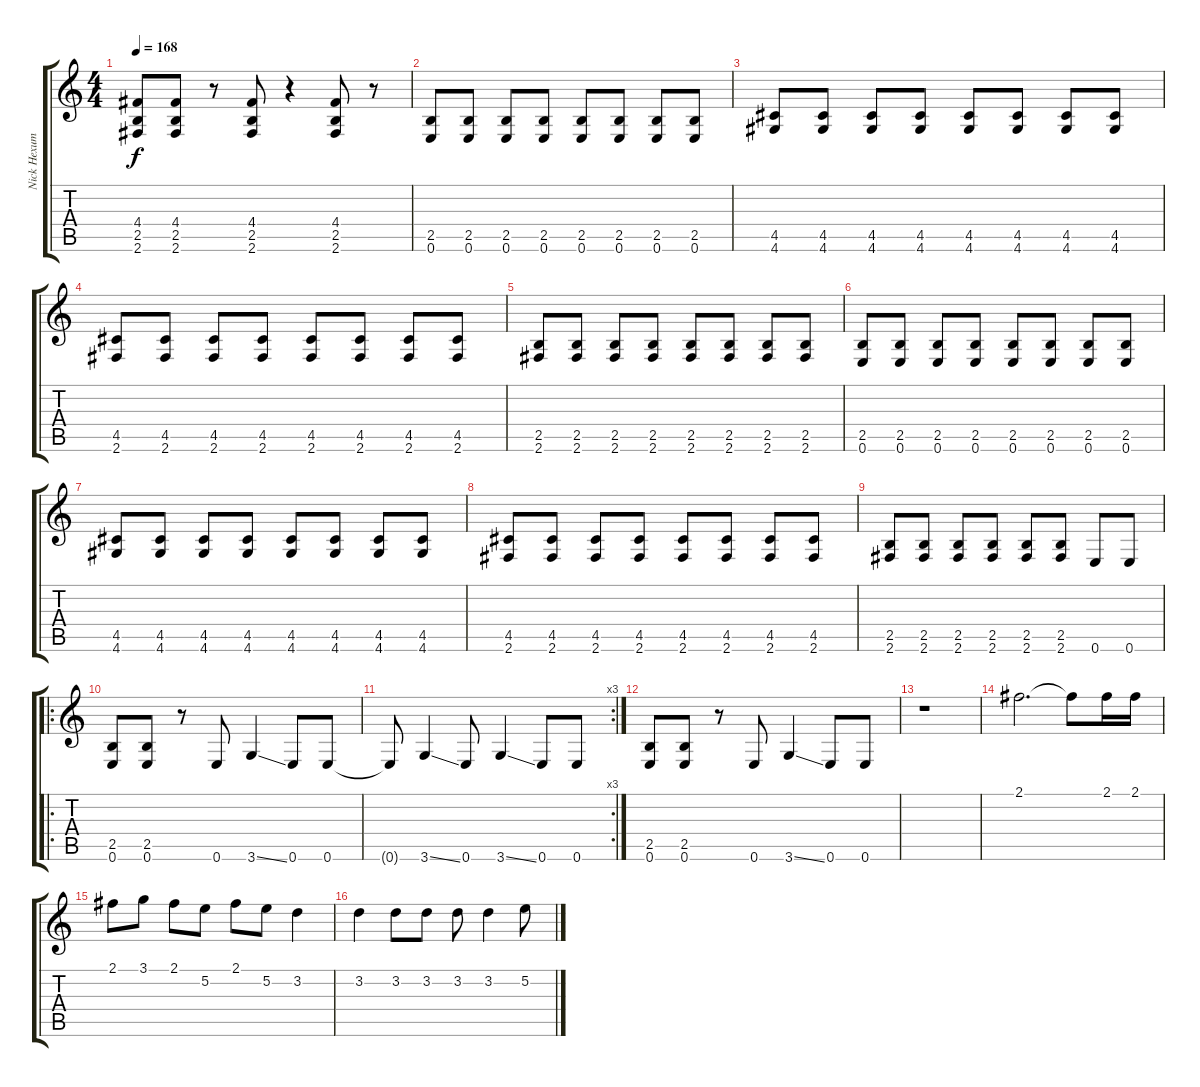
\track ("Nick Hexum" "Nick Hexum") {instrument distortionguitar}
\staff {score tabs}
\tuning (E4 B3 G3 D3 A2 E2) {hide}
\ts (4 4)
\tempo 168
\clef g2
\ks c
(4.4 2.5 2.6).8{dy f} (4.4 2.5 2.6).8 r.8 (4.4 2.5 2.6).8 r.4 (4.4 2.5 2.6).8 r.8 |
(2.5 0.6).8 (2.5 0.6).8 (2.5 0.6).8 (2.5 0.6).8 (2.5 0.6).8 (2.5 0.6).8 (2.5 0.6).8 (2.5 0.6).8 |
(4.5 4.6).8 (4.5 4.6).8 (4.5 4.6).8 (4.5 4.6).8 (4.5 4.6).8 (4.5 4.6).8 (4.5 4.6).8 (4.5 4.6).8 |
(4.5 2.6).8 (4.5 2.6).8 (4.5 2.6).8 (4.5 2.6).8 (4.5 2.6).8 (4.5 2.6).8 (4.5 2.6).8 (4.5 2.6).8 |
(2.5 2.6).8 (2.5 2.6).8 (2.5 2.6).8 (2.5 2.6).8 (2.5 2.6).8 (2.5 2.6).8 (2.5 2.6).8 (2.5 2.6).8 |
(2.5 0.6).8 (2.5 0.6).8 (2.5 0.6).8 (2.5 0.6).8 (2.5 0.6).8 (2.5 0.6).8 (2.5 0.6).8 (2.5 0.6).8 |
(4.5 4.6).8 (4.5 4.6).8 (4.5 4.6).8 (4.5 4.6).8 (4.5 4.6).8 (4.5 4.6).8 (4.5 4.6).8 (4.5 4.6).8 |
(4.5 2.6).8 (4.5 2.6).8 (4.5 2.6).8 (4.5 2.6).8 (4.5 2.6).8 (4.5 2.6).8 (4.5 2.6).8 (4.5 2.6).8 |
(2.5 2.6).8 (2.5 2.6).8 (2.5 2.6).8 (2.5 2.6).8 (2.5 2.6).8 (2.5 2.6).8 0.6.8 0.6.8 |
\ro
(2.5 0.6).8 (2.5 0.6).8 r.8 0.6.8 3.6{ss}.4 0.6.8 0.6.8 |
\rc 3
0.6{t}.8 3.6{ss}.4 0.6.8 3.6{ss}.4 0.6.8 0.6.8 |
(2.5 0.6).8 (2.5 0.6).8 r.8 0.6.8 3.6{ss}.4 0.6.8 0.6.8 |
r.1 |
2.1.2{d} 2.1{t}.8 2.1.16 2.1.16 |
2.1.8 3.1.8 2.1.8 5.2.8 2.1.8 5.2.8 3.2.4 |
3.2.4 3.2.8 3.2.8 3.2.8 3.2.4 5.2.8
